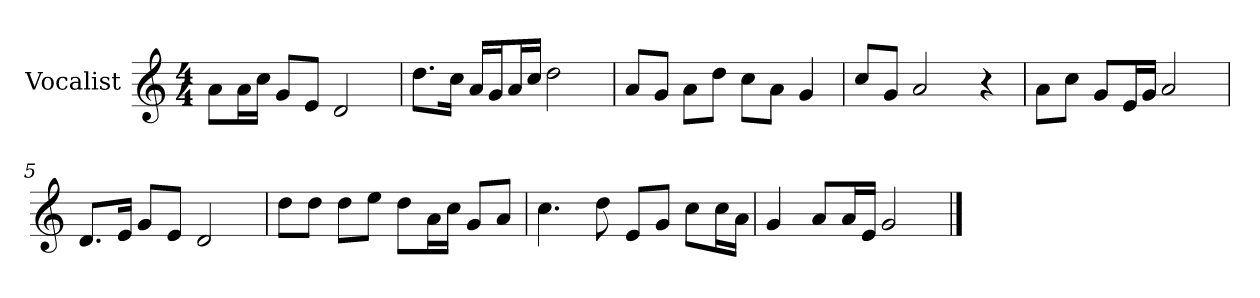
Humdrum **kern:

**kern
*part1
*staff1
*I"Vocalist
*k[]
*C:
*M4/4
=
8aL
16aL
16ccJJ
8gL
8eJ
2d
=1
8.ddL
16ccJk
16aLL
16gJ
16aL
16ccJJ
2dd
=2
8aL
8gJ
8aL
8ddJ
8ccL
8aJ
4g
=3
8ccL
8gJ
2a
4r
=4
8aL
8ccJ
8gL
16eL
16gJJ
2a
=5
8.dL
16eJk
8gL
8eJ
2d
=6
8ddL
8ddJ
8ddL
8eeJ
8ddL
16aL
16ccJJ
8gL
8aJ
=7
4.cc
8dd
8eL
8gJ
8ccL
16ccL
16aJJ
=8
4g
8aL
16aL
16eJJ
2g
==
*-
